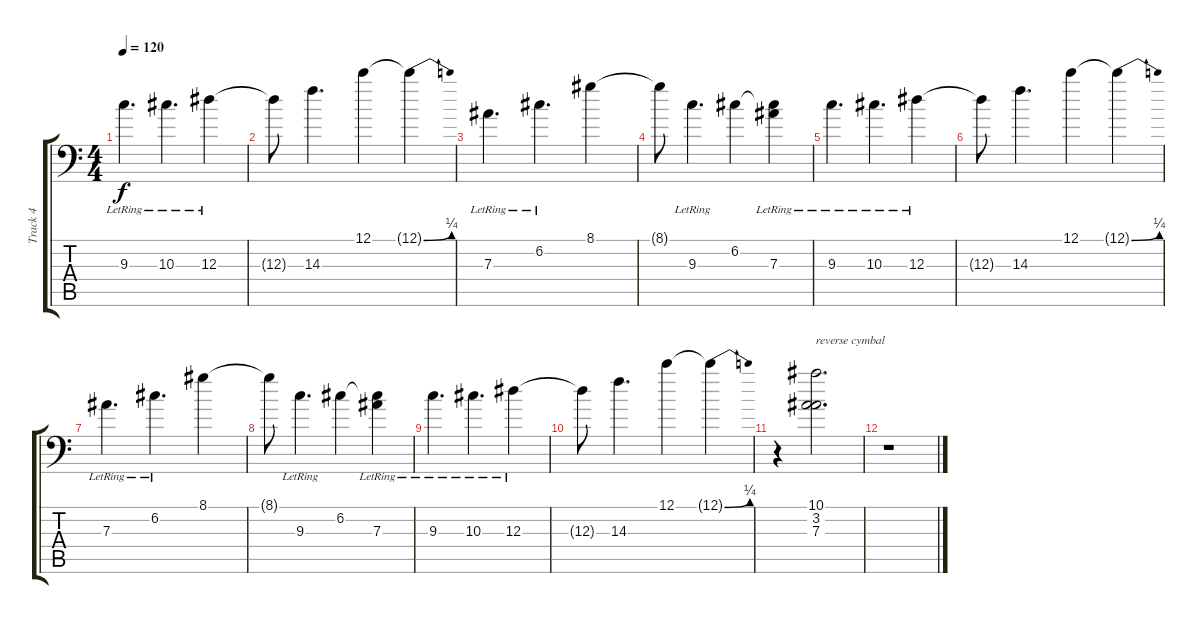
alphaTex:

\track ("Track 4" "Track 4") {instrument overdrivenguitar}
\staff {score tabs}
\tuning (C4 G3 Eb3 Bb2 F2 Bb1) {hide}
\ts (4 4)
\tempo 120
\clef f4
\ks c
9.3{lr}.4{d dy f} 10.3{lr}.4{d} 12.3{lr}.4 |
12.3{t}.8 14.3.4{d} 12.1.4 12.1{be (bend 0 0 60 1) t}.4 |
7.3{lr}.4{d} 6.2{lr}.4{d} 8.1.4 |
8.1{t}.8 9.3{lr}.4{d} 6.2.4 (6.2{t} 7.3{lr}).4 |
9.3{lr}.4{d} 10.3{lr}.4{d} 12.3{lr}.4 |
12.3{t}.8 14.3.4{d} 12.1.4 12.1{be (bend 0 0 60 1) t}.4 |
7.3{lr}.4{d} 6.2{lr}.4{d} 8.1.4 |
8.1{t}.8 9.3{lr}.4{d} 6.2.4 (6.2{t} 7.3{lr}).4 |
9.3{lr}.4{d} 10.3{lr}.4{d} 12.3{lr}.4 |
12.3{t}.8 14.3.4{d} 12.1.4 12.1{be (bend 0 0 60 1) t}.4 |
r.4 (10.1 3.2 7.3).2{d txt "reverse cymbal" instrument reversecymbal} |
r.1{instrument overdrivenguitar}
